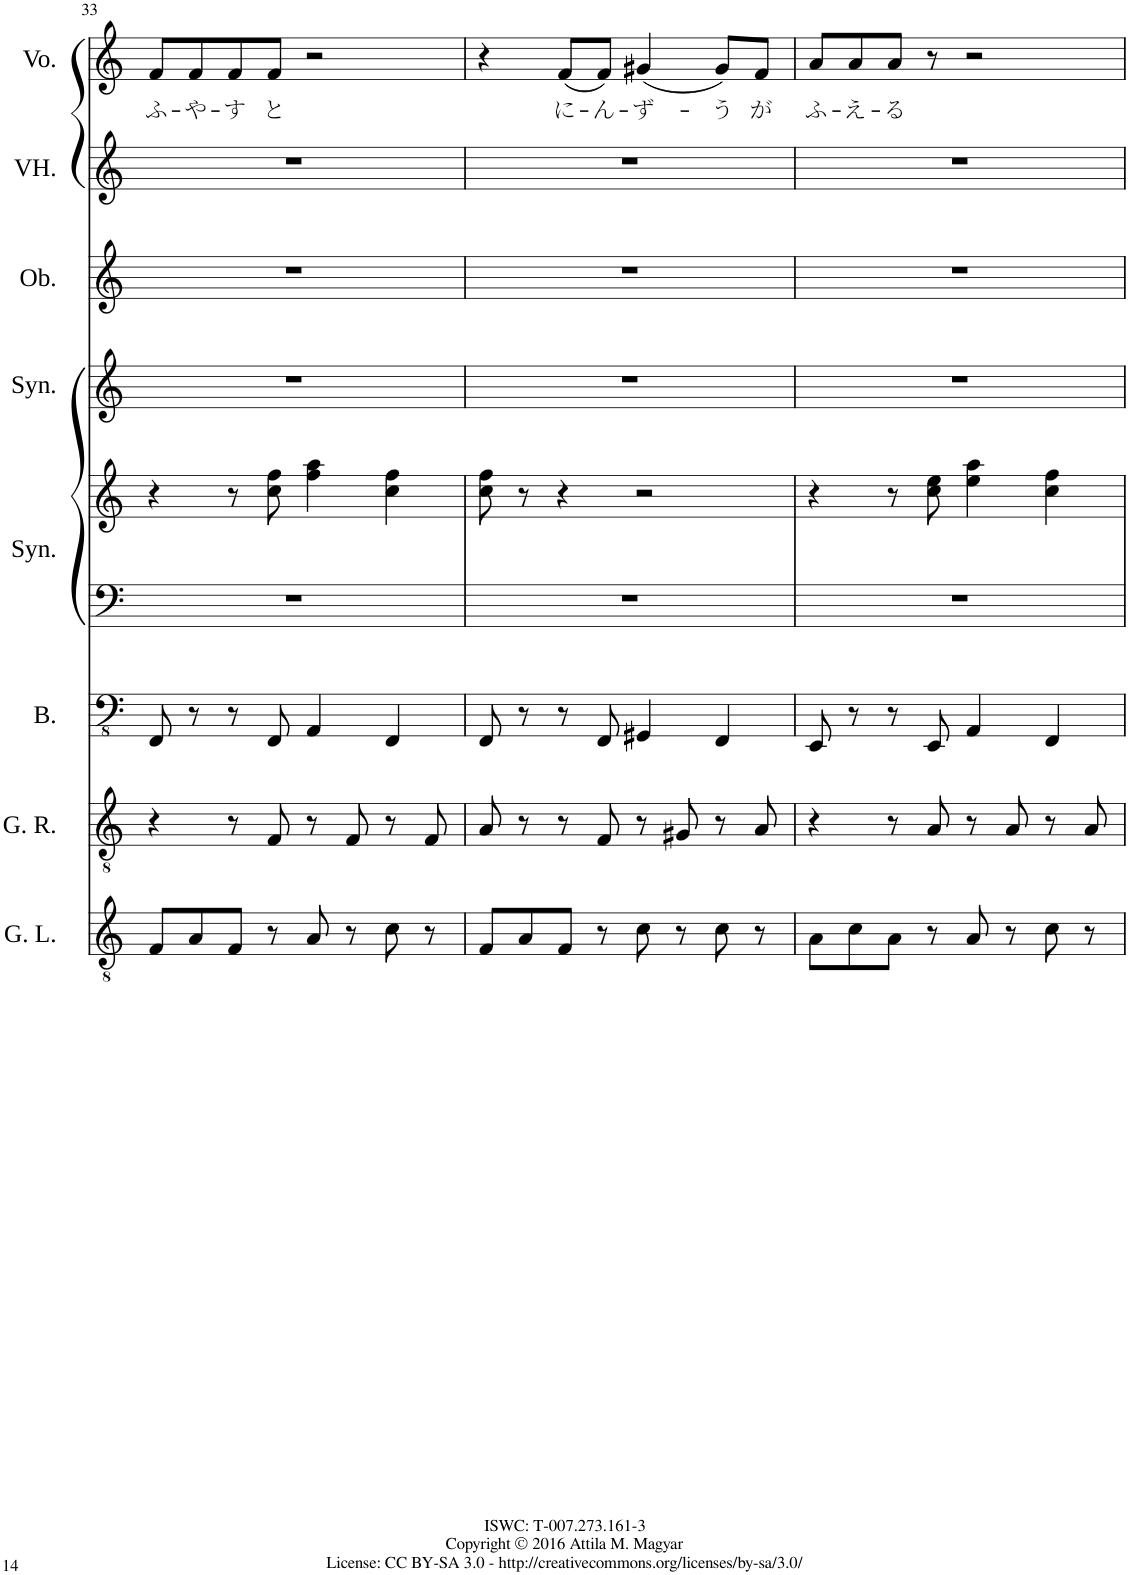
**kern	**kern	**kern	**kern	**kern	**kern	**kern	**kern	**kern	**text
*part8	*part7	*part6	*part5	*part5	*part4	*part3	*part2	*part1	*part1
*staff9	*staff8	*staff7	*staff6	*staff5	*staff4	*staff3	*staff2	*staff1	*staff1
*I"Guitar Left	*I"Guitar Right	*I"Bass	*I"Synthesizer	*	*I"Synthesizer	*I"Oboe	*I"Voice Harmony	*I"Voice	*
*I'G. L.	*I'G. R.	*I'B.	*I'Syn.	*	*I'Syn.	*I'Ob.	*I'VH.	*I'Vo.	*
!!LO:PB:g=z
*clefGv2	*clefGv2	*clefFv4	*clefF4	*clefG2	*clefG2	*clefG2	*clefG2	*clefG2	*
*k[]	*k[]	*k[]	*k[]	*k[]	*k[]	*k[]	*k[]	*k[]	*
=33	=33	=33	=33	=33	=33	=33	=33	=33	=33
!	!	!	!	!	!	!	!	!	!LO:LY:b
8F/L	4r	8FFF/	1r	4r	1r	1r	1r	8f/L	ふ-
!	!	!	!	!	!	!	!	!	!LO:LY:b
8A/	.	8r	.	.	.	.	.	8f/	-や-
!	!	!	!	!	!	!	!	!	!LO:LY:b
8F/J	8r	8r	.	8r	.	.	.	8f/	-す
!	!	!	!	!	!	!	!	!	!LO:LY:b
8r	8F/	8FFF/	.	8cc\ 8ff\	.	.	.	8f/J	と
8A/	8r	4AAA/	.	4ff\ 4aa\	.	.	.	2r	.
8r	8F/	.	.	.	.	.	.	.	.
8c\	8r	4FFF/	.	4cc\ 4ff\	.	.	.	.	.
8r	8F/	.	.	.	.	.	.	.	.
=34	=34	=34	=34	=34	=34	=34	=34	=34	=34
8F/L	8A/	8FFF/	1r	8cc\ 8ff\	1r	1r	1r	4r	.
8A/	8r	8r	.	8r	.	.	.	.	.
!	!	!	!	!	!	!	!	!	!LO:LY:b
8F/J	8r	8r	.	4r	.	.	.	(8f/L	に-
!	!	!	!	!	!	!	!	!	!LO:LY:b
8r	8F/	8FFF/	.	.	.	.	.	8f/J)	-ん-
!	!	!	!	!	!	!	!	!	!LO:LY:b
8c\	8r	4GGG#X/	.	2r	.	.	.	(4g#X/	-ず-
8r	8G#X/	.	.	.	.	.	.	.	.
!	!	!	!	!	!	!	!	!	!LO:LY:b
8c\	8r	4FFF/	.	.	.	.	.	8g#/L)	-う
!	!	!	!	!	!	!	!	!	!LO:LY:b
8r	8A/	.	.	.	.	.	.	8f/J	が
=35	=35	=35	=35	=35	=35	=35	=35	=35	=35
!	!	!	!	!	!	!	!	!	!LO:LY:b
8A\L	4r	8EEE/	1r	4r	1r	1r	1r	8a/L	ふ-
!	!	!	!	!	!	!	!	!	!LO:LY:b
8c\	.	8r	.	.	.	.	.	8a/	-え-
!	!	!	!	!	!	!	!	!	!LO:LY:b
8A\J	8r	8r	.	8r	.	.	.	8a/J	-る
8r	8A/	8EEE/	.	8cc\ 8ee\	.	.	.	8r	.
8A/	8r	4AAA/	.	4ee\ 4aa\	.	.	.	2r	.
8r	8A/	.	.	.	.	.	.	.	.
8c\	8r	4FFF/	.	4cc\ 4ff\	.	.	.	.	.
8r	8A/	.	.	.	.	.	.	.	.
=	=	=	=	=	=	=	=	=	=
*-	*-	*-	*-	*-	*-	*-	*-	*-	*-
